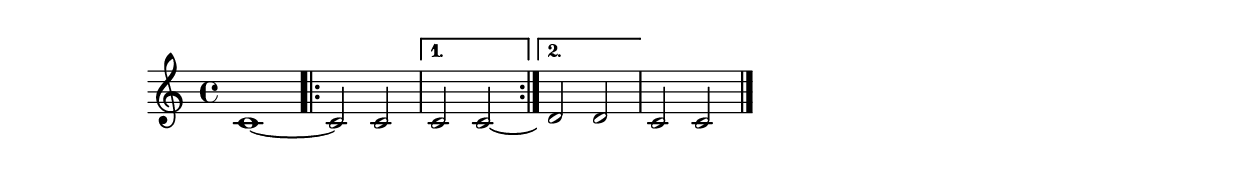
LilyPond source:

%% http://lsr.di.unimi.it/LSR/Item?id=794
%% see also http://lilypond.org/doc/v2.18/Documentation/notation/repeats

% contributed by harm6
% discussed: http://old.nabble.com/Tie-at-end-of-first-repeat-td33246568.html

 extendLV = #(define-music-function (parser location further) (number?) 
#{
   \once \override LaissezVibrerTie.X-extent = #'(0 . 0)
   \once \override LaissezVibrerTie.details.note-head-gap = #(/ further -2)
   \once \override LaissezVibrerTie.extra-offset = #(cons (/ further 2) 0)
#})

\relative c' {
  c1~
  \repeat volta 2 { c2 c2 }
  \alternative {
    { c2 \extendLV #3 c2 \laissezVibrer }
    { d2 d2 }
  }
  c2 c2 \bar "|."
}
 
%{
 % works with 2.12.3 and 2.14.2 :

extendLV = #(define-music-function (parser location further) (number?) 
#{
   \once \override LaissezVibrerTie  #'X-extent = #'(0 . 0)
   \once \override LaissezVibrerTie  #'details #'note-head-gap = #(/ $further -2)
   \once \override LaissezVibrerTie  #'extra-offset = #(cons (/ $further 2) 0)
#})

\relative c' {
  c1~
  \repeat volta 2 { c2 c2 }
  \alternative {
    { c2 \extendLV #1.5 c2 \laissezVibrer }
    { d2 d2 }
  }
  c2 c2 \bar "|."
}
 
% for higher versions use: 
%}
